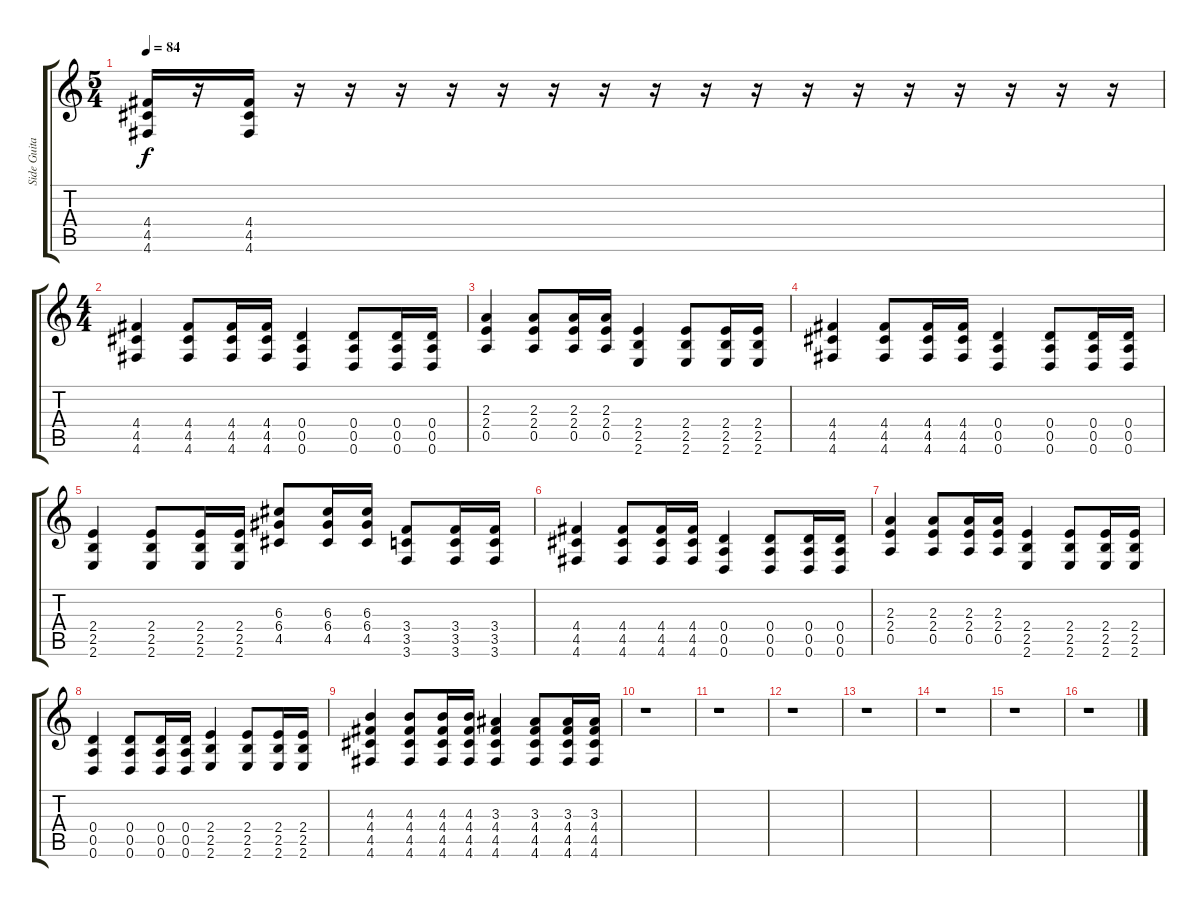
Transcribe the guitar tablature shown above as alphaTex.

\track ("Side Guitar" "Side Guita") {instrument distortionguitar}
\staff {score tabs}
\tuning (E4 B3 G3 D3 A2 D2) {hide}
\ts (5 4)
\tempo 84
\clef g2
\ks c
(4.4 4.5 4.6).16{dy f} r.16 (4.4 4.5 4.6).16 r.16 r.16 r.16 r.16 r.16 r.16 r.16 r.16 r.16 r.16 r.16 r.16 r.16 r.16 r.16 r.16 r.16 |
\ts (4 4)
(4.4 4.5 4.6).4 (4.4 4.5 4.6).8 (4.4 4.5 4.6).16 (4.4 4.5 4.6).16 (0.4 0.5 0.6).4 (0.4 0.5 0.6).8 (0.4 0.5 0.6).16 (0.4 0.5 0.6).16 |
(2.3 2.4 0.5).4 (2.3 2.4 0.5).8 (2.3 2.4 0.5).16 (2.3 2.4 0.5).16 (2.4 2.5 2.6).4 (2.4 2.5 2.6).8 (2.4 2.5 2.6).16 (2.4 2.5 2.6).16 |
(4.4 4.5 4.6).4 (4.4 4.5 4.6).8 (4.4 4.5 4.6).16 (4.4 4.5 4.6).16 (0.4 0.5 0.6).4 (0.4 0.5 0.6).8 (0.4 0.5 0.6).16 (0.4 0.5 0.6).16 |
(2.4 2.5 2.6).4 (2.4 2.5 2.6).8 (2.4 2.5 2.6).16 (2.4 2.5 2.6).16 (6.3 6.4 4.5).8 (6.3 6.4 4.5).16 (6.3 6.4 4.5).16 (3.4 3.5 3.6).8 (3.4 3.5 3.6).16 (3.4 3.5 3.6).16 |
(4.4 4.5 4.6).4 (4.4 4.5 4.6).8 (4.4 4.5 4.6).16 (4.4 4.5 4.6).16 (0.4 0.5 0.6).4 (0.4 0.5 0.6).8 (0.4 0.5 0.6).16 (0.4 0.5 0.6).16 |
(2.3 2.4 0.5).4 (2.3 2.4 0.5).8 (2.3 2.4 0.5).16 (2.3 2.4 0.5).16 (2.4 2.5 2.6).4 (2.4 2.5 2.6).8 (2.4 2.5 2.6).16 (2.4 2.5 2.6).16 |
(0.4 0.5 0.6).4 (0.4 0.5 0.6).8 (0.4 0.5 0.6).16 (0.4 0.5 0.6).16 (2.4 2.5 2.6).4 (2.4 2.5 2.6).8 (2.4 2.5 2.6).16 (2.4 2.5 2.6).16 |
(4.3 4.4 4.5 4.6).4 (4.3 4.4 4.5 4.6).8 (4.3 4.4 4.5 4.6).16 (4.3 4.4 4.5 4.6).16 (3.3 4.4 4.5 4.6).4 (3.3 4.4 4.5 4.6).8 (3.3 4.4 4.5 4.6).16 (3.3 4.4 4.5 4.6).16 |
r.1 |
r.1 |
r.1 |
r.1 |
r.1 |
r.1 |
r.1
